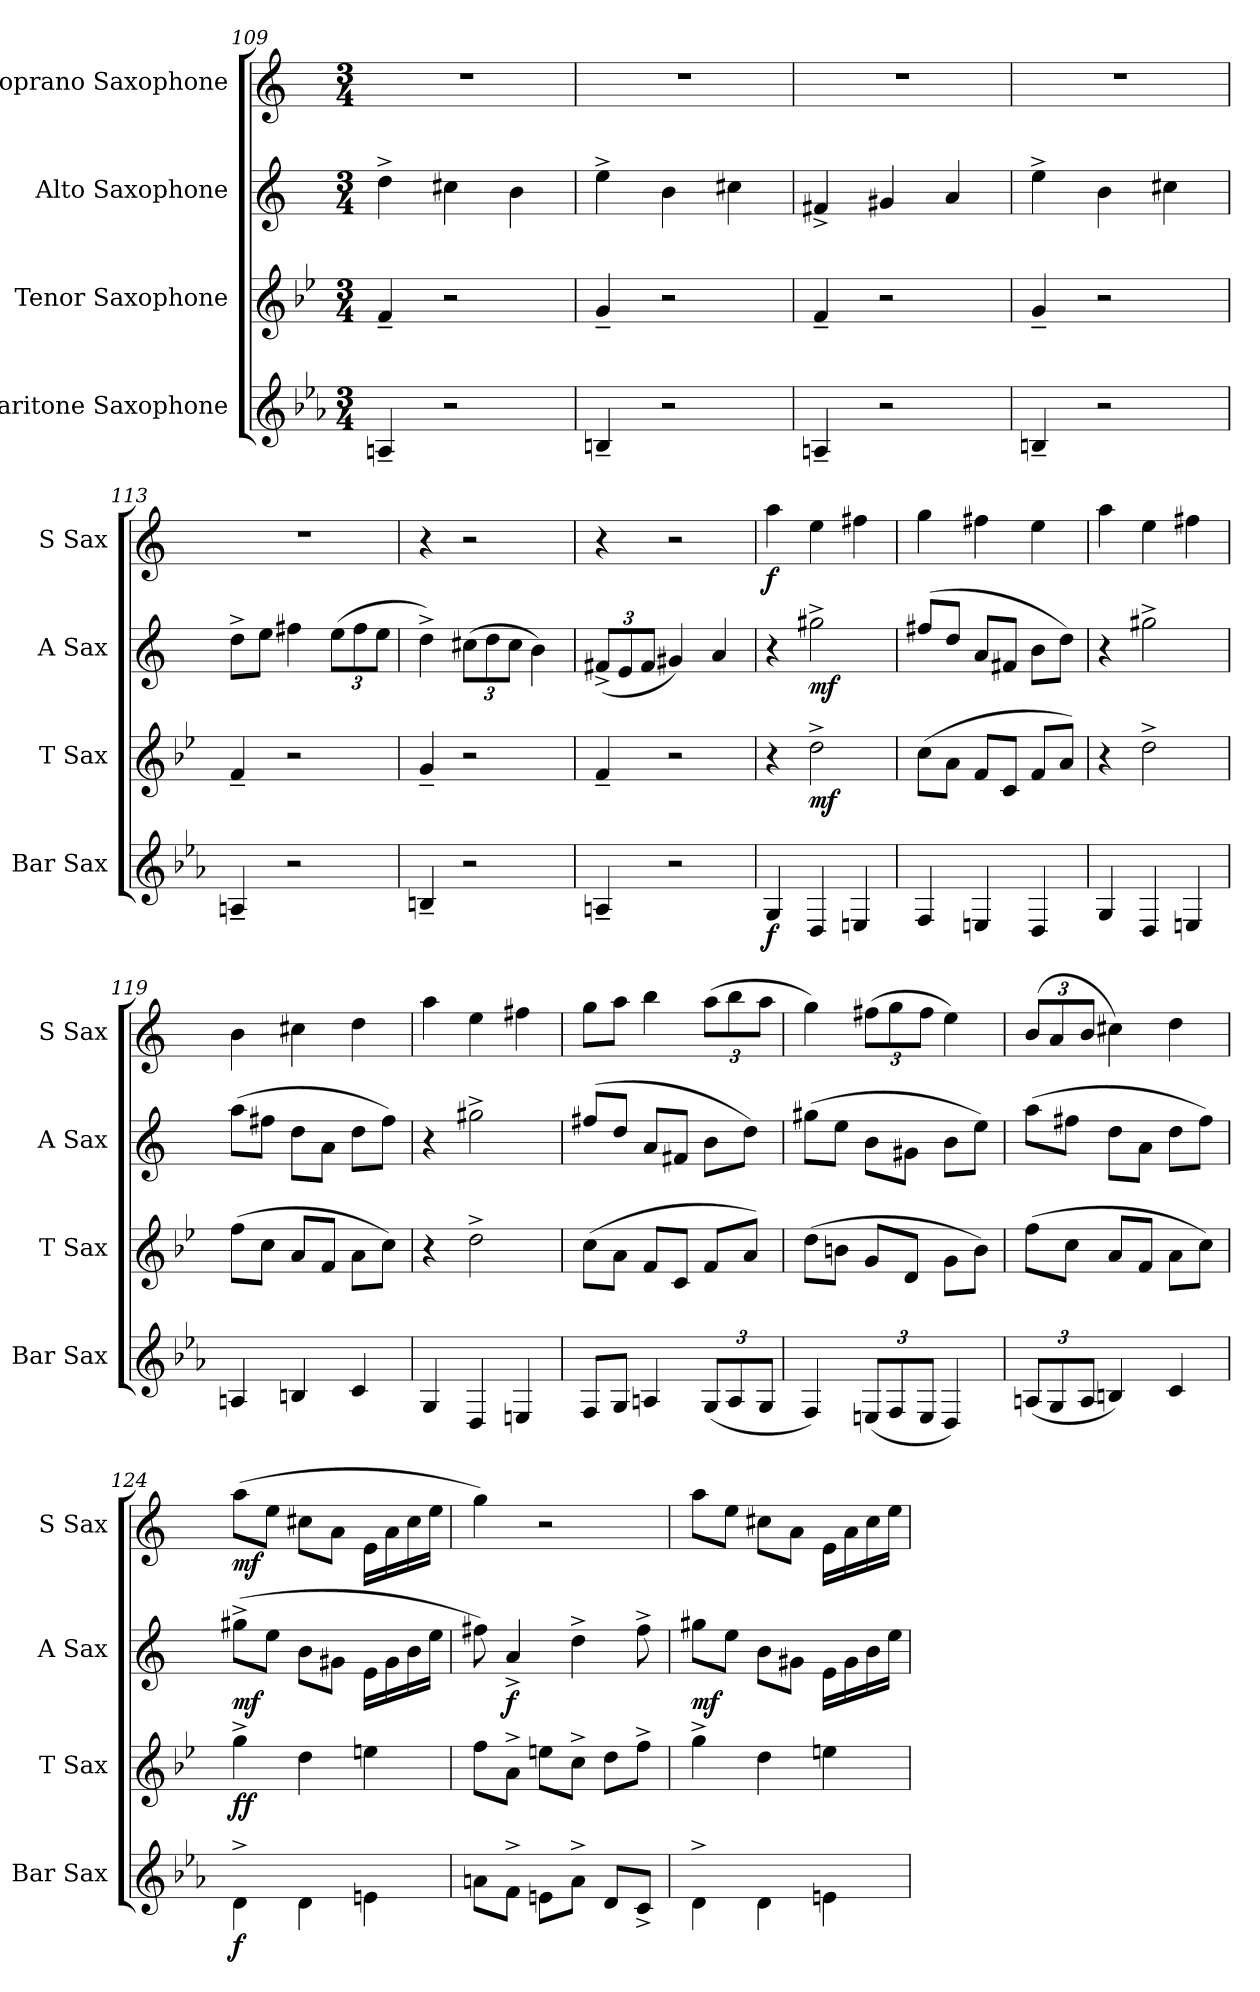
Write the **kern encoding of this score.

**kern	**dynam	**kern	**dynam	**kern	**dynam	**kern	**dynam
*part4	*part4	*part3	*part3	*part2	*part2	*part1	*part1
*staff4	*staff4	*staff3	*staff3	*staff2	*staff2	*staff1	*staff1
*I"Baritone Saxophone	*	*I"Tenor Saxophone	*	*I"Alto Saxophone	*	*I"Soprano Saxophone	*
*I'Bar Sax	*	*I'T Sax	*	*I'A Sax	*	*I'S Sax	*
*clefG2	*	*clefG2	*	*clefG2	*	*clefG2	*
*ITrd12c21	*	*ITrd8c14	*	*ITrd5c9	*	*ITrd1c2	*
*k[b-e-a-]	*	*k[b-e-]	*	*k[b-e-a-]	*	*k[b-e-]	*
*M3/4	*	*M3/4	*	*M3/4	*	*M3/4	*
=109	=109	=109	=109	=109	=109	=109	=109
4AAn~/	.	4F~/	.	4f^\	.	2.r	.
2r	.	2r	.	4en\	.	.	.
.	.	.	.	4d\	.	.	.
=110	=110	=110	=110	=110	=110	=110	=110
4BBn~/	.	4G~/	.	4g^\	.	2.r	.
2r	.	2r	.	4d\	.	.	.
.	.	.	.	4en\	.	.	.
=111	=111	=111	=111	=111	=111	=111	=111
4AAn~/	.	4F~/	.	4An^/	.	2.r	.
2r	.	2r	.	4Bn/	.	.	.
.	.	.	.	4c/	.	.	.
=112	=112	=112	=112	=112	=112	=112	=112
4BBn~/	.	4G~/	.	4g^\	.	2.r	.
2r	.	2r	.	4d\	.	.	.
.	.	.	.	4en\	.	.	.
=113	=113	=113	=113	=113	=113	=113	=113
4AAn~/	.	4F~/	.	8f^\L	.	2.r	.
.	.	.	.	8g\J	.	.	.
2r	.	2r	.	4an\	.	.	.
*	*	*	*	*Xbrackettup	*	*	*
.	.	.	.	(12g\L	.	.	.
.	.	.	.	12a\	.	.	.
.	.	.	.	12g\J	.	.	.
!!LO:LB:g=z
=114	=114	=114	=114	=114	=114	=114	=114
4BBn~/	.	4G~/	.	4f^\)	.	4r	.
2r	.	2r	.	(12en\L	.	2r	.
.	.	.	.	12f\	.	.	.
.	.	.	.	12e\J	.	.	.
.	.	.	.	4d\)	.	.	.
=115	=115	=115	=115	=115	=115	=115	=115
4AAn~/	.	4F~/	.	(12An^/L	.	4r	.
.	.	.	.	12G/	.	.	.
.	.	.	.	12A/J	.	.	.
2r	.	2r	.	4Bn/)	.	2r	.
.	.	.	.	4c/	.	.	.
=116	=116	=116	=116	=116	=116	=116	=116
!	!LO:DY:b	!	!	!	!	!	!LO:DY:b
4GG/	f	4r	.	4r	.	4gg\	f
!	!	!	!LO:DY:b	!	!LO:DY:b	!	!
4DD/	.	2d^\	mf	2bn^\	mf	4dd\	.
4EEn/	.	.	.	.	.	4een\	.
=117	=117	=117	=117	=117	=117	=117	=117
4FF/	.	(8c\L	.	(8an/L	.	4ff\	.
.	.	8A\J	.	8f/J	.	.	.
4EEn/	.	8F/L	.	8c/L	.	4een\	.
.	.	8C/J	.	8An/J	.	.	.
4DD/	.	8F/L	.	8d\L	.	4dd\	.
.	.	8A/J)	.	8f\J)	.	.	.
=118	=118	=118	=118	=118	=118	=118	=118
4GG/	.	4r	.	4r	.	4gg\	.
4DD/	.	2d^\	.	2bn^\	.	4dd\	.
4EEn/	.	.	.	.	.	4een\	.
=119	=119	=119	=119	=119	=119	=119	=119
4AAn/	.	(8f\L	.	(8cc\L	.	4a\	.
.	.	8c\J	.	8an\J	.	.	.
4BBn/	.	8A/L	.	8f\L	.	4bn\	.
.	.	8F/J	.	8c\J	.	.	.
4C/	.	8A\L	.	8f\L	.	4cc\	.
.	.	8c\J)	.	8a\J)	.	.	.
=120	=120	=120	=120	=120	=120	=120	=120
4GG/	.	4r	.	4r	.	4gg\	.
4DD/	.	2d^\	.	2bn^\	.	4dd\	.
4EEn/	.	.	.	.	.	4een\	.
!!LO:LB:g=z
=121	=121	=121	=121	=121	=121	=121	=121
8FF/L	.	(8c\L	.	(8an/L	.	8ff\L	.
8GG/J	.	8A\J	.	8f/J	.	8gg\J	.
4AAn/	.	8F/L	.	8c/L	.	4aa\	.
.	.	8C/J	.	8An/J	.	.	.
*Xbrackettup	*	*	*	*	*	*Xbrackettup	*
(12GG/L	.	8F/L	.	8d\L	.	(12gg\L	.
12AA/	.	.	.	.	.	12aa\	.
.	.	8A/J)	.	8f\J)	.	.	.
12GG/J	.	.	.	.	.	12gg\J	.
=122	=122	=122	=122	=122	=122	=122	=122
4FF/)	.	(8d\L	.	(8bn\L	.	4ff\)	.
.	.	8Bn\J	.	8g\J	.	.	.
(12EEn/L	.	8G/L	.	8d\L	.	(12een\L	.
12FF/	.	.	.	.	.	12ff\	.
.	.	8D/J	.	8Bn\J	.	.	.
12EE/J	.	.	.	.	.	12ee\J	.
4DD/)	.	8G\L	.	8d\L	.	4dd\)	.
.	.	8B\J)	.	8g\J)	.	.	.
=123	=123	=123	=123	=123	=123	=123	=123
(12AAn/L	.	(8f\L	.	(8cc\L	.	(12a/L	.
12GG/	.	.	.	.	.	12g/	.
.	.	8c\J	.	8an\J	.	.	.
12AA/J	.	.	.	.	.	12a/J	.
4BBn/)	.	8A/L	.	8f\L	.	4bn\)	.
.	.	8F/J	.	8c\J	.	.	.
4C/	.	8A\L	.	8f\L	.	4cc\	.
.	.	8c\J)	.	8a\J)	.	.	.
=124	=124	=124	=124	=124	=124	=124	=124
!	!LO:DY:b	!	!LO:DY:b	!	!	!	!
!	!	!	!LO:DY:n=1:b	!	!LO:DY:b	!	!LO:DY:b
4D^\	f	4g^\	f f	(8bn^\L	mf	(8gg\L	mf
.	.	.	.	8g\J	.	8dd\J	.
4D\	.	4d\	.	8d\L	.	8bn\L	.
.	.	.	.	8Bn\J	.	8g\J	.
4En\	.	4en\	.	16G\LL	.	16d\LL	.
.	.	.	.	16B\	.	16g\	.
.	.	.	.	16d\	.	16b\	.
.	.	.	.	16g\JJ	.	16dd\JJ	.
=125	=125	=125	=125	=125	=125	=125	=125
8An\L	.	8f\L	.	8an\)	.	4ff\)	.
!	!	!	!	!	!LO:DY:b	!	!
8F^\J	.	8A^\J	.	4c^/	f	.	.
8En\L	.	8en\L	.	.	.	2r	.
8A^\J	.	8c^\J	.	4f^\	.	.	.
8D/L	.	8d\L	.	.	.	.	.
8C^/J	.	8f^\J	.	8a^\	.	.	.
!!LO:PB:g=z
=126	=126	=126	=126	=126	=126	=126	=126
!	!	!	!	!	!LO:DY:b	!	!
4D^\	.	4g^\	.	8bn\L	mf	8gg\L	.
.	.	.	.	8g\J	.	8dd\J	.
4D\	.	4d\	.	8d\L	.	8bn\L	.
.	.	.	.	8Bn\J	.	8g\J	.
4En\	.	4en\	.	16G\LL	.	16d\LL	.
.	.	.	.	16B\	.	16g\	.
.	.	.	.	16d\	.	16b\	.
.	.	.	.	16g\JJ	.	16dd\JJ	.
=	=	=	=	=	=	=	=
*-	*-	*-	*-	*-	*-	*-	*-
